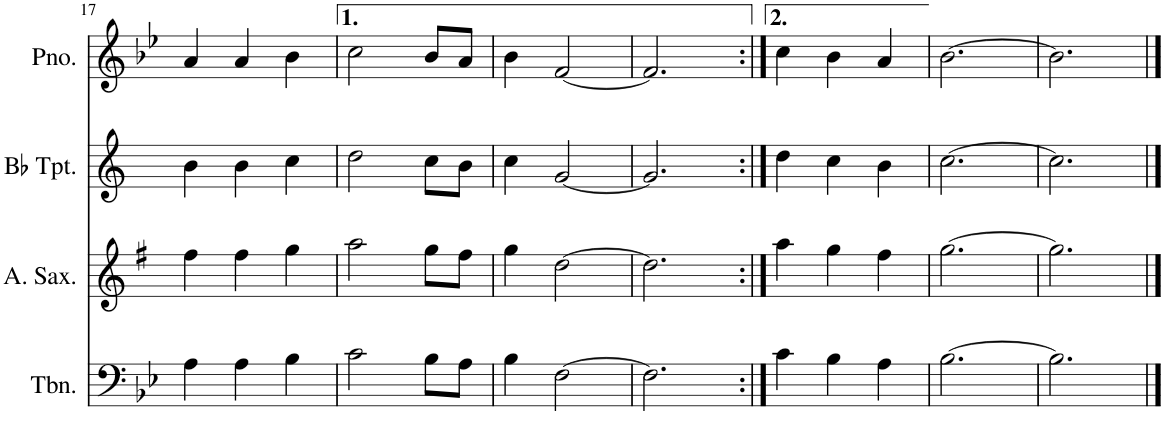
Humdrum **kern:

**kern	**kern	**kern	**kern
*part4	*part3	*part2	*part1
*staff4	*staff3	*staff2	*staff1
*I"Trombone	*I"Alto Saxophone	*I"Bb Trumpet	*I"Piano
*I'Tbn.	*I'A. Sax.	*I'Bb Tpt.	*I'Pno.
!!LO:PB:g=z
*clefF4	*clefG2	*clefG2	*clefG2
*	*Trd5c9	*Trd1c2	*
*k[b-e-]	*k[f#]	*k[]	*k[b-e-]
*M3/4	*M3/4	*M3/4	*M3/4
=17	=17	=17	=17
4A\	4ff#\	4b\	4a/
4A\	4ff#\	4b\	4a/
4B-\	4gg\	4cc\	4b-\
=18	=18	=18	=18
2c\	2aa\	2dd\	2cc\
8B-\L	8gg\L	8cc\L	8b-/L
8A\J	8ff#\J	8b\J	8a/J
=19	=19	=19	=19
4B-\	4gg\	4cc\	4b-\
[2F\	[2dd\	[2g/	[2f/
=20	=20	=20	=20
2.F\]	2.dd\]	2.g/]	2.f/]
=21:|!	=21:|!	=21:|!	=21:|!
4c\	4aa\	4dd\	4cc\
4B-\	4gg\	4cc\	4b-\
4A\	4ff#\	4b\	4a/
=22	=22	=22	=22
[2.B-\	[2.gg\	[2.cc\	[2.b-\
=23	=23	=23	=23
2.B-\]	2.gg\]	2.cc\]	2.b-\]
==	==	==	==
*-	*-	*-	*-
